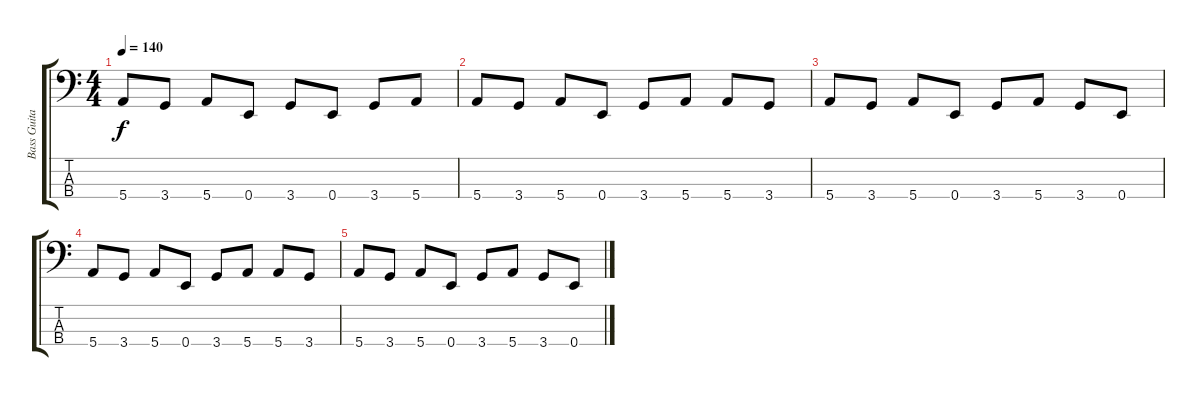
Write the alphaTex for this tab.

\track ("Bass Guitar" "Bass Guita") {instrument electricbassfinger}
\staff {score tabs}
\tuning (G2 D2 A1 E1) {hide}
\ts (4 4)
\tempo 140
\clef f4
\ks c
5.4.8{dy f} 3.4.8 5.4.8 0.4.8 3.4.8 0.4.8 3.4.8 5.4.8 |
5.4.8 3.4.8 5.4.8 0.4.8 3.4.8 5.4.8 5.4.8 3.4.8 |
5.4.8 3.4.8 5.4.8 0.4.8 3.4.8 5.4.8 3.4.8 0.4.8 |
5.4.8 3.4.8 5.4.8 0.4.8 3.4.8 5.4.8 5.4.8 3.4.8 |
5.4.8 3.4.8 5.4.8 0.4.8 3.4.8 5.4.8 3.4.8 0.4.8
